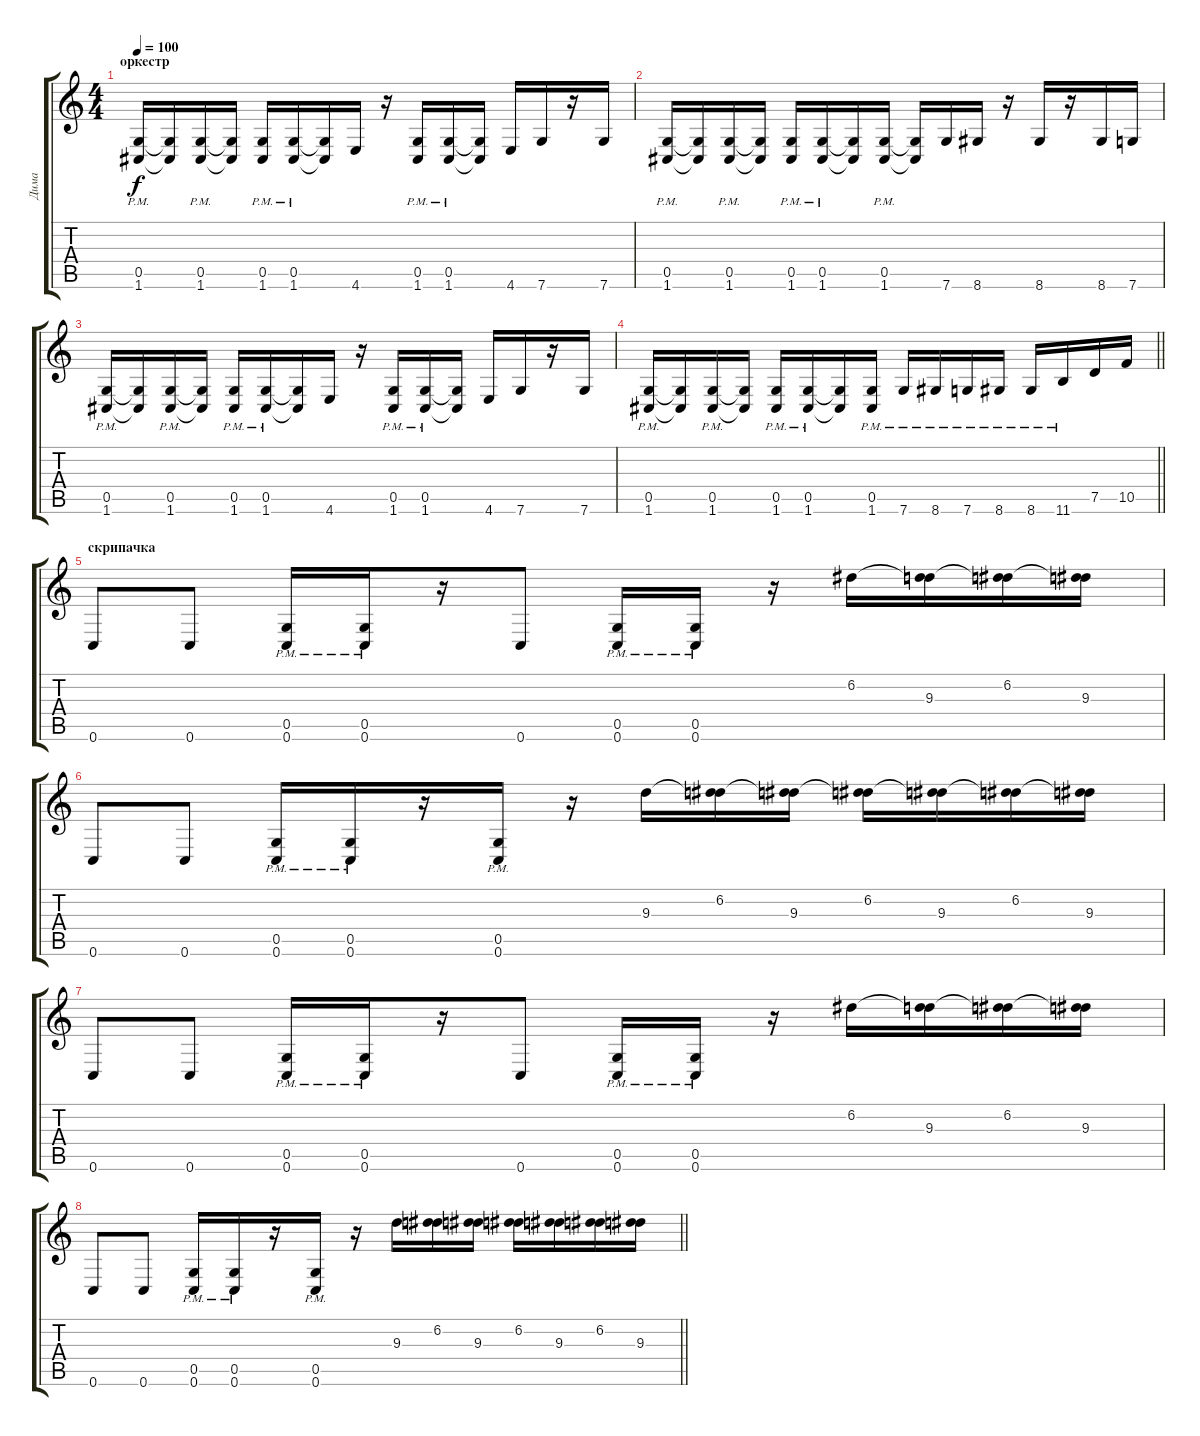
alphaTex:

\track ("Дима" "Дима") {instrument distortionguitar}
\staff {score tabs}
\tuning (D4 A3 F3 C3 G2 C2) {hide}
\ts (4 4)
\section ("" "оркестр")
\tempo 100
\clef g2
\ks c
(0.5{pm} 1.6{pm}).16{dy f} (0.5{t} 1.6{t}).16 (0.5{pm} 1.6{pm}).16 (0.5{t} 1.6{t}).16 (0.5{pm} 1.6{pm}).16 (0.5{pm} 1.6{pm}).16 (0.5{t} 1.6{t}).16 4.6.16 r.16 (0.5{pm} 1.6{pm}).16 (0.5{pm} 1.6{pm}).16 (0.5{t} 1.6{t}).16 4.6.16 7.6.16 r.16 7.6.16 |
(0.5{pm} 1.6{pm}).16 (0.5{t} 1.6{t}).16 (0.5{pm} 1.6{pm}).16 (0.5{t} 1.6{t}).16 (0.5{pm} 1.6{pm}).16 (0.5{pm} 1.6{pm}).16 (0.5{t} 1.6{t}).16 (0.5{pm} 1.6{pm}).16 (0.5{t} 1.6{t}).16 7.6.16 8.6.16 r.16 8.6.16 r.16 8.6.16 7.6.16 |
(0.5{pm} 1.6{pm}).16 (0.5{t} 1.6{t}).16 (0.5{pm} 1.6{pm}).16 (0.5{t} 1.6{t}).16 (0.5{pm} 1.6{pm}).16 (0.5{pm} 1.6{pm}).16 (0.5{t} 1.6{t}).16 4.6.16 r.16 (0.5{pm} 1.6{pm}).16 (0.5{pm} 1.6{pm}).16 (0.5{t} 1.6{t}).16 4.6.16 7.6.16 r.16 7.6.16 |
\barLineRight lightlight
(0.5{pm} 1.6{pm}).16 (0.5{t} 1.6{t}).16 (0.5{pm} 1.6{pm}).16 (0.5{t} 1.6{t}).16 (0.5{pm} 1.6{pm}).16 (0.5{pm} 1.6{pm}).16 (0.5{t} 1.6{t}).16 (0.5{pm} 1.6{pm}).16 7.6{pm}.16 8.6{pm}.16 7.6{pm}.16 8.6{pm}.16 8.6{pm}.16 11.6{pm}.16 7.5.16 10.5.16 |
\section ("" "скрипачка")
0.6.8 0.6.8 (0.5{pm} 0.6{pm}).16 (0.5{pm} 0.6{pm}).16 r.16 0.6.8 (0.5{pm} 0.6{pm}).16 (0.5{pm} 0.6{pm}).16 r.16 6.2.16 (6.2{t} 9.3).16 (6.2 9.3{t}).16 (6.2{t} 9.3).16 |
0.6.8 0.6.8 (0.5{pm} 0.6{pm}).16 (0.5{pm} 0.6{pm}).16 r.16 (0.5{pm} 0.6{pm}).16 r.16 9.3.16 (6.2 9.3{t}).16 (6.2{t} 9.3).16 (6.2 9.3{t}).16 (6.2{t} 9.3).16 (6.2 9.3{t}).16 (6.2{t} 9.3).16 |
0.6.8 0.6.8 (0.5{pm} 0.6{pm}).16 (0.5{pm} 0.6{pm}).16 r.16 0.6.8 (0.5{pm} 0.6{pm}).16 (0.5{pm} 0.6{pm}).16 r.16 6.2.16 (6.2{t} 9.3).16 (6.2 9.3{t}).16 (6.2{t} 9.3).16 |
\barLineRight lightlight
0.6.8 0.6.8 (0.5{pm} 0.6{pm}).16 (0.5{pm} 0.6{pm}).16 r.16 (0.5{pm} 0.6{pm}).16 r.16 9.3.16 (6.2 9.3{t}).16 (6.2{t} 9.3).16 (6.2 9.3{t}).16 (6.2{t} 9.3).16 (6.2 9.3{t}).16 (6.2{t} 9.3).16
